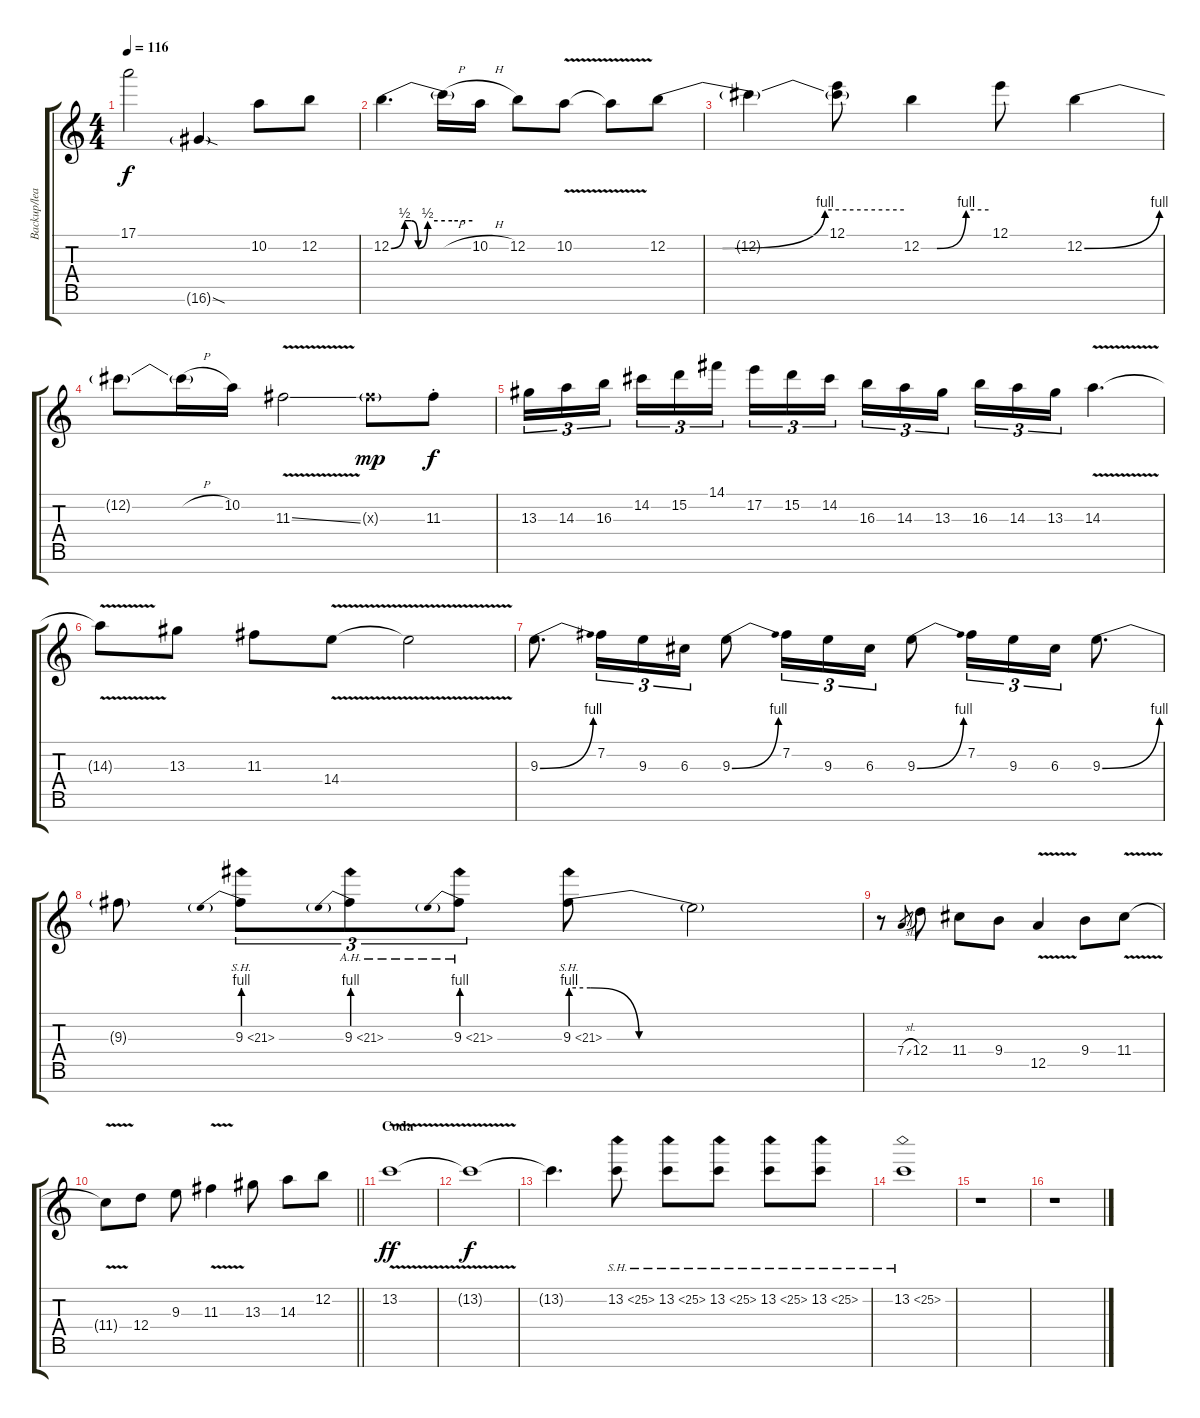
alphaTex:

\track ("Backup/lead guitar" "Backup/lea") {instrument distortionguitar}
\staff {score tabs}
\tuning (E4 B3 G3 D3 A2 E2 B1) {hide}
\ts (4 4)
\tempo 116
\clef g2
\ks c
17.1{t}.2{dy f} 16.6{sod g}.4 10.2.8 12.2.8 |
12.2{be (custom 0 0 10 2 15 2 20 0 27 2 45 2 60 2)}.4{d} 12.2{h t}.16 10.2{h}.16 12.2.8 10.2{v}.8 10.2{t}.8 12.2{be (custom 0 0 14 0 40 4 60 4)}.8 |
12.2{t}.4 (12.1 12.2{t}).8 12.2{be (custom 0 0 14 0 40 4 60 4)}.4 12.1.8 12.2{be (bend 0 0 60 4)}.4 |
12.2{t}.8 12.2{h t}.16 10.2.16 11.3{v ss}.2 11.3{g x}.8{dy mp} 11.3{st}.8{dy f} |
13.3.16{tu (3 2)} 14.3.16{tu (3 2)} 16.3.16{tu (3 2) beam splitsecondary} 14.2.16{tu (3 2)} 15.2.16{tu (3 2)} 14.1.16{tu (3 2)} 17.2.16{tu (3 2)} 15.2.16{tu (3 2)} 14.2.16{tu (3 2) beam splitsecondary} 16.3.16{tu (3 2)} 14.3.16{tu (3 2)} 13.3.16{tu (3 2)} 16.3.16{tu (3 2)} 14.3.16{tu (3 2)} 13.3.16{tu (3 2)} 14.3{v}.4{d} |
14.3{t}.8 13.3.8 11.3.8 14.4{v}.8 14.4{t}.2 |
9.3{be (bend 0 0 60 4)}.8{d} 7.2.16{tu (3 2)} 9.3.16{tu (3 2)} 6.3.16{tu (3 2)} 9.3{be (bend 0 0 60 4)}.8 7.2.16{tu (3 2)} 9.3.16{tu (3 2)} 6.3.16{tu (3 2)} 9.3{be (bend 0 0 60 4)}.8 7.2.16{tu (3 2)} 9.3.16{tu (3 2)} 6.3.16{tu (3 2)} 9.3{be (bend 0 0 60 4)}.8{d} |
9.3{t}.8 9.3{be (prebend 0 4 60 4) sh 12}.8{tu (3 2)} 9.3{be (prebend 0 4 60 4) ah 12}.8{tu (3 2)} 9.3{be (prebend 0 4 60 4) ah 12}.8{tu (3 2)} 9.3{be (custom 0 4 4 4 14 0 30 0 60 0) sh 12}.8 9.3{t}.2 |
r.8 7.4{sl}.8{gr} 12.4.8 11.4.8 9.4.8 12.5{v}.4 9.4.8 11.4{v}.8 |
\barLineRight lightlight
11.4{t}.8 12.4.8 9.3.8 11.3{v}.4 13.3.8 14.3.8 12.2.8 |
\section ("" "Coda")
13.2{v}.1{dy ff} |
13.2{t}.1{dy f volume 0} |
13.2{t}.4{d} 13.2{sh 12}.8 13.2{sh 12}.8 13.2{sh 12}.8 13.2{sh 12}.8 13.2{sh 12}.8 |
13.2{sh 12}.1 |
r.1 |
r.1
